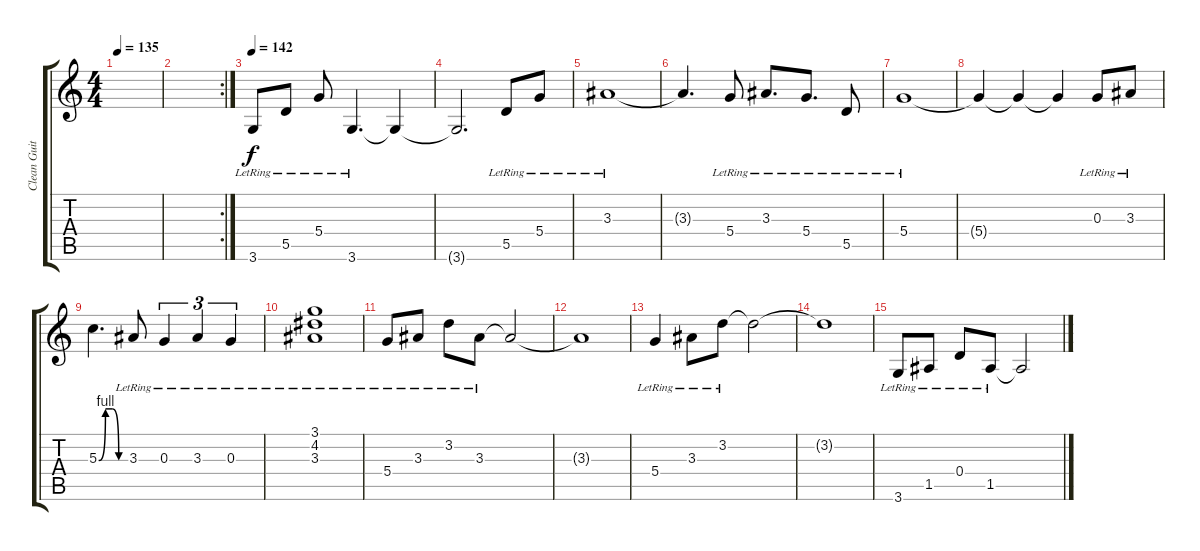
\track ("Clean Guitar" "Clean Guit") {instrument electricguitarjazz}
\staff {score tabs}
\tuning (E4 B3 G3 D3 A2 E2) {hide}
\ts (4 4)
\tempo 135
\clef g2
\ks c
|
\rc 2
|
\tempo 142
3.6{lr}.8{volume 16} 5.5{lr}.8 5.4{lr}.8{volume 16} 3.6{lr}.4{d} 3.6{t}.4 |
3.6{t}.2{d volume 16} 5.5{lr}.8 5.4{lr}.8{volume 16} |
3.3{lr}.1{volume 16} |
3.3{t}.4{d} 5.4{lr}.8{volume 16} 3.3{lr}.8{d} 5.4{lr}.8{d} 5.5{lr}.8 |
5.4{lr}.1{volume 16} |
5.4{t}.4{volume 16} 5.4{t}.4 5.4{t}.4 0.3{lr}.8{volume 16} 3.3{lr}.8 |
5.3{be (custom 0 0 15 4 30 4 45 0 60 0)}.4{d volume 16} 3.3{lr}.8 0.3{lr}.4{tu (3 2)} 3.3{lr}.4{tu (3 2)} 0.3{lr}.4{tu (3 2)} |
(3.1{lr} 4.2 3.3).1{volume 16} |
5.4{lr}.8{volume 16} 3.3{lr}.8 3.2{lr}.8 3.3{lr}.8 3.3{t}.2 |
3.3{t}.1 |
5.4{lr}.4{volume 16} 3.3{lr}.8 3.2{lr}.8 3.2{t}.2 |
3.2{t}.1 |
3.6{lr}.8{volume 16} 1.5{lr}.8 0.4{lr}.8 1.5{lr}.8 1.5{t}.2
